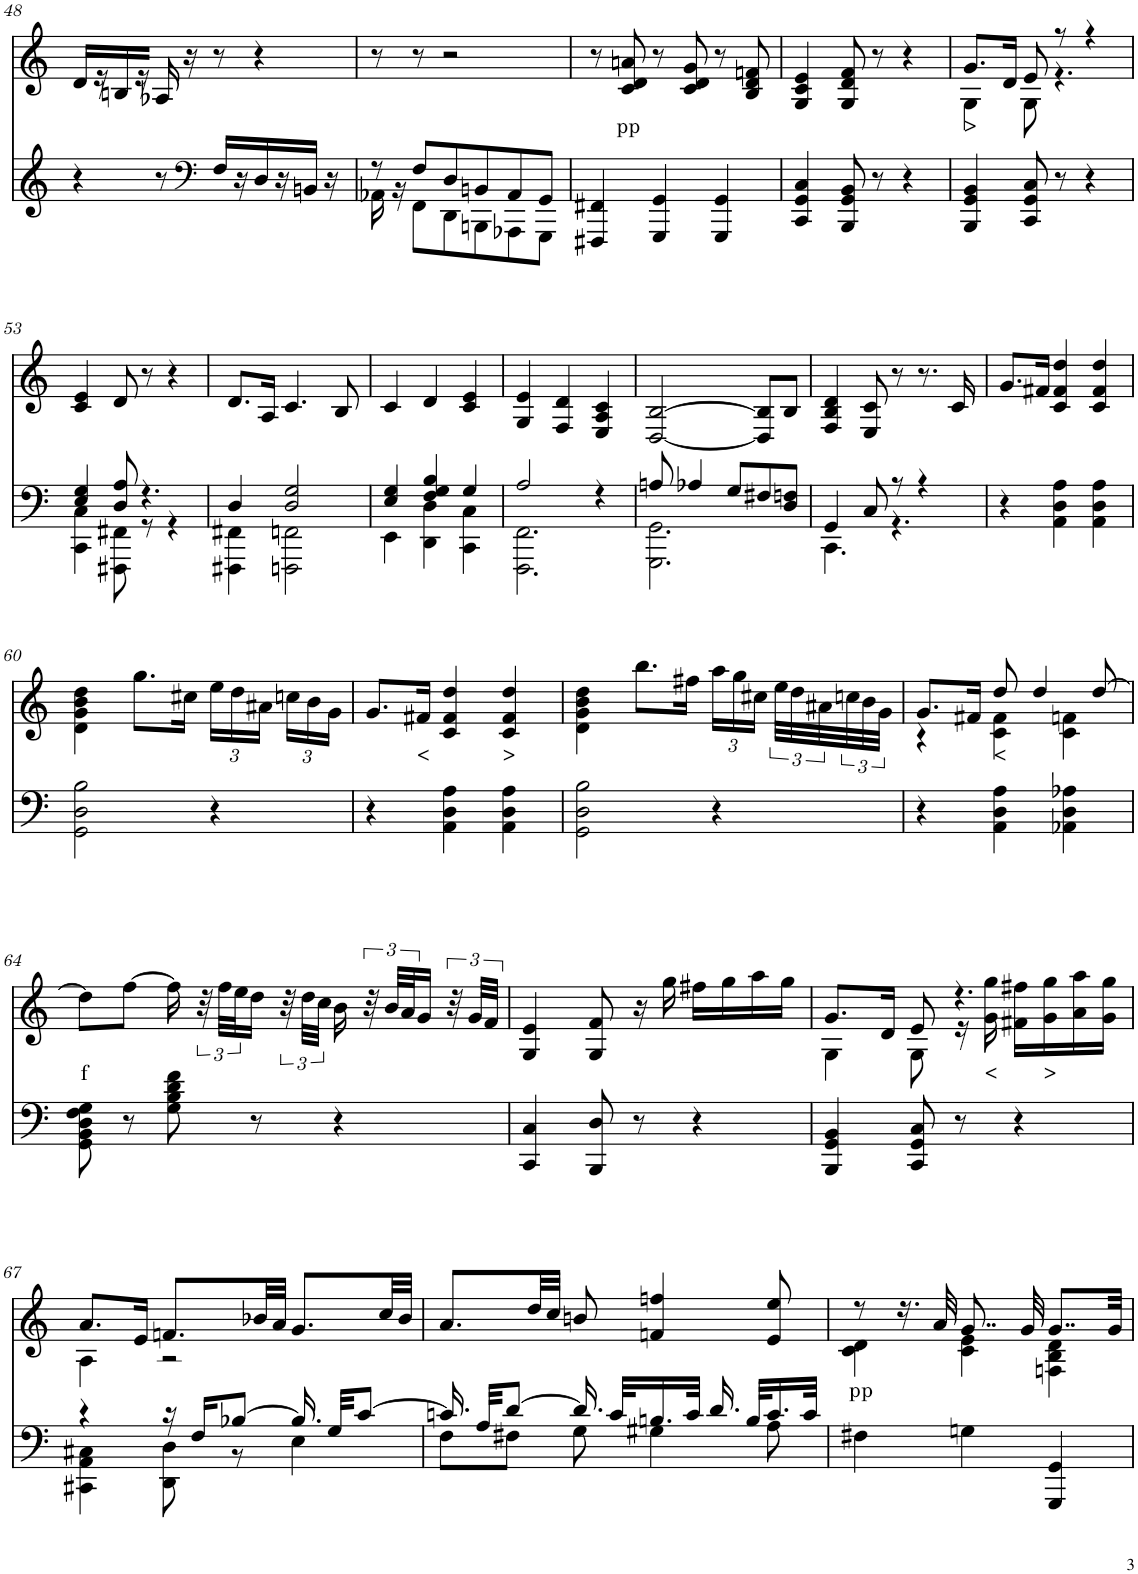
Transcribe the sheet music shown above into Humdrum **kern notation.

**kern	**kern	**text
*part2	*part1	*part1
*staff2	*staff1	*staff1
*I"Piano	*I"Piano	*
*I'Pno	*I'Pno	*
!!LO:PB:g=z
*clefG2	*clefG2	*
*k[]	*k[]	*
*M3/4	*M3/4	*
=48	=48	=48
4r	16d/LL	.
.	16r	.
.	16Bn/	.
.	16r	.
8r	16A-X/	.
.	16r	.
*clefF4	*	*
16F/LL	8r	.
16r	.	.
16D/	4r	.
16r	.	.
16BBn/JJ	.	.
16r	.	.
=49	=49	=49
*^	*	*
8r	16AA-X\	8r	.
.	16r	.	.
8F/L	8FF\L	8r	.
8D/	8DD\	2r	.
8BBn/	8BBBn\	.	.
8AA-/	8AAA-X\	.	.
8GG/J	8GGG\J	.	.
*v	*v	*	*
=50	=50	=50
4FFF#X/ 4FF#X/	8r	.
!	!	!LO:LY:b
.	8c/ 8d/ 8an/	pp
4GGG/ 4GG/	8r	.
.	8c/ 8d/ 8g/	.
4GGG/ 4GG/	8r	.
.	8B/ 8d/ 8fn/	.
=51	=51	=51
4CC/ 4GG/ 4C/	4G/ 4c/ 4e/	.
8BBB/ 8GG/ 8BB/	8G/ 8d/ 8f/	.
8r	8r	.
4r	4r	.
=52	=52	=52
*	*^	*
!	!	!	!LO:LY:b
4BBB/ 4GG/ 4BB/	8.g/L	4G\	>
.	16d/Jk	.	.
8CC/ 8GG/ 8C/	8e/	8G\	.
8r	8r	4.r	.
4r	4r	.	.
*	*v	*v	*
!!LO:LB:g=z
=53	=53	=53
*^	*	*
4E/ 4G/	4CC\ 4C\	4c/ 4e/	.
8D/ 8A/	8FFF#X\ 8FF#X\	8d/	.
4.r	8r	8r	.
.	4r	4r	.
=54	=54	=54	=54
4D/	4FFF#X\ 4FF#X\	8.d/L	.
.	.	16A/Jk	.
2D/ 2G/	2FFFn\ 2FFn\	4.c/	.
.	.	8B/	.
=55	=55	=55	=55
4E/ 4G/	4EE\	4c/	.
4F/ 4G/ 4B/	4DD\ 4D\	4d/	.
4G/	4CC\ 4C\	4c/ 4e/	.
=56	=56	=56	=56
2A/	2.FFF\ 2.FF\	4G/ 4e/	.
.	.	4F/ 4d/	.
4r	.	4E/ 4A/ 4c/	.
=57	=57	=57	=57
8An/	2.GGG\ 2.GG\	[2D/ [2B/	.
4A-X/	.	.	.
8G/L	.	.	.
8F#X/	.	8D/] 8B/]L	.
8D/ 8Fn/J	.	8B/J	.
=58	=58	=58	=58
4GG/	4.CC\	4F/ 4B/ 4d/	.
8C/	.	8E/ 8c/	.
8r	4.r	8r	.
4r	.	8.r	.
.	.	16c/	.
*v	*v	*	*
=59	=59	=59
4r	8.g/L	.
.	16f#X/Jk	.
4AA\ 4D\ 4A\	4c/ 4f#/ 4dd/	.
4AA\ 4D\ 4A\	4c/ 4f#/ 4dd/	.
!!LO:LB:g=z
=60	=60	=60
2GG\ 2D\ 2B\	4d\ 4g\ 4b\ 4dd\	.
.	8.gg\L	.
.	16cc#X\Jk	.
*	*Xbrackettup	*
4r	24ee\LL	.
.	24dd\	.
.	24a#X\JJ	.
.	24ccn\LL	.
.	24b\	.
.	24g\JJ	.
=61	=61	=61
4r	8.g/L	.
!	!	!LO:LY:b
.	16f#X/Jk	<
4AA\ 4D\ 4A\	4c/ 4f#/ 4dd/	.
!	!	!LO:LY:b
4AA\ 4D\ 4A\	4c/ 4f#/ 4dd/	>
=62	=62	=62
2GG\ 2D\ 2B\	4d\ 4g\ 4b\ 4dd\	.
.	8.bb\L	.
.	16ff#X\Jk	.
4r	24aa\LL	.
.	24gg\	.
.	24cc#X\JJ	.
*	*brackettup	*
.	48ee\LLL	.
.	48dd\	.
.	48a#X\	.
.	48ccn\	.
.	48b\	.
.	48g\JJJ	.
=63	=63	=63
*	*^	*
4r	8.g/L	4r	.
.	16f#X/Jk	.	.
!	!	!	!LO:LY:b
4AA\ 4D\ 4A\	8dd/	4c\ 4f#\	<
.	4dd/	.	.
4AA-X\ 4D\ 4A-X\	.	4c\ 4fn\	.
.	[8dd/	.	.
*	*v	*v	*
!!LO:LB:g=z
=64	=64	=64
!	!	!LO:LY:b
8GG\ 8BB\ 8D\ 8F\ 8G\	8dd\L]	f
8r	[8ff\J	.
8G\ 8B\ 8d\ 8f\	16ff\]	.
.	48r	.
.	48ff\LLL	.
.	48ee\J	.
8r	16dd\JJ	.
.	48r	.
.	48dd\LLL	.
.	48cc\JJJ	.
4r	16b\	.
.	48r	.
.	48b/LLL	.
.	48a/J	.
.	16g/JJ	.
.	48r	.
.	48g/LLL	.
.	48f/JJJ	.
=65	=65	=65
4CC/ 4C/	4G/ 4e/	.
8BBB/ 8D/	8G/ 8f/	.
8r	16r	.
.	16gg\	.
4r	16ff#X\LL	.
.	16gg\	.
.	16aa\	.
.	16gg\JJ	.
=66	=66	=66
*	*^	*
4BBB/ 4GG/ 4BB/	8.g/L	4G\	.
.	16d/Jk	.	.
8CC/ 8GG/ 8C/	8e/	8G\	.
8r	4.r	16r	.
!	!	!	!LO:LY:b
.	.	16g\ 16gg\	<
4r	.	16f#X\ 16ff#X\LL	.
!	!	!	!LO:LY:b
.	.	16g\ 16gg\	>
.	.	16a\ 16aa\	.
.	.	16g\ 16gg\JJ	.
!!LO:LB:g=z	!!
=67	=67	=67	=67
*^	*	*	*
4r	4CC#X\ 4AA\ 4C#X\	8.a/L	4A\	.
.	.	16e/Jk	.	.
16r	8DD\ 8D\	8.fn/L	2r	.
16F/KL	.	.	.	.
[8B-X/J	8r	.	.	.
.	.	32b-X/LL	.	.
.	.	32a/JJJ	.	.
16.B-/]	4E\	8.g/L	.	.
32G/KKL	.	.	.	.
[8c/J	.	.	.	.
.	.	32cc/LL	.	.
.	.	32b-/JJJ	.	.
*	*	*v	*v	*
=68	=68	=68	=68
16.cn/]	8F\L	8.a/L	.
32A/KKL	.	.	.
[8d/J	8F#X\J	.	.
.	.	32dd/LL	.
.	.	32cc/JJJ	.
16.d/]	8G\	8bn/	.
32c/KLL	.	.	.
16.Bn/	4G#X\	4fn/ 4ffn/	.
32c/JJk	.	.	.
16.d/	.	.	.
32B/KLL	.	.	.
16.c/	8A\	8e/ 8ee/	.
32c/JJk	.	.	.
*v	*v	*	*
=69	=69	=69
*	*^	*
!	!	!	!LO:LY:b
4F#X\	8r	4c\ 4d\	pp
.	16.r	.	.
.	32a/	.	.
4Gn\	8..g/	4c\ 4e\	.
.	32g/	.	.
4GGG/ 4GG/	8..g/L	4Fn\ 4B\ 4d\	.
.	32g/Jkk	.	.
*	*v	*v	*
=	=	=
*-	*-	*-
